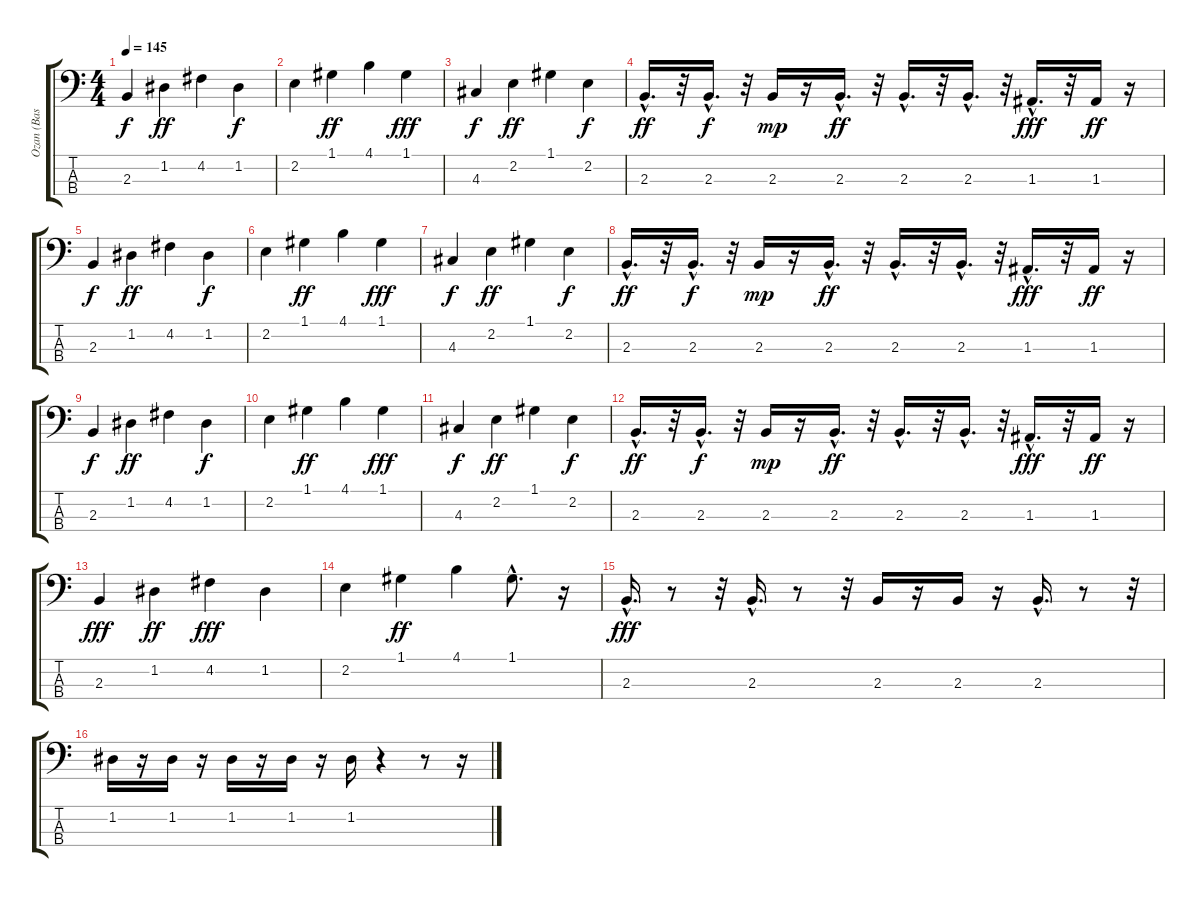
\track ("Ozan (Bas Gitar)" "Ozan (Bas ") {instrument electricbassfinger}
\staff {score tabs}
\tuning (G2 D2 A1 E1) {hide}
\ts (4 4)
\tempo 145
\clef f4
\ks c
2.3.4{dy f} 1.2.4{dy ff} 4.2.4 1.2.4{dy f} |
2.2.4 1.1.4{dy ff} 4.1.4 1.1.4{dy fff} |
4.3.4{dy f} 2.2.4{dy ff} 1.1.4 2.2.4{dy f} |
2.3{hac}.16{d dy ff} r.32 2.3{hac}.16{d dy f} r.32 2.3.16{dy mp} r.16 2.3{hac}.16{d dy ff} r.32 2.3{hac}.16{d} r.32 2.3{hac}.16{d} r.32 1.3{hac}.16{d dy fff} r.32 1.3.16{dy ff} r.16 |
2.3.4{dy f} 1.2.4{dy ff} 4.2.4 1.2.4{dy f} |
2.2.4 1.1.4{dy ff} 4.1.4 1.1.4{dy fff} |
4.3.4{dy f} 2.2.4{dy ff} 1.1.4 2.2.4{dy f} |
2.3{hac}.16{d dy ff} r.32 2.3{hac}.16{d dy f} r.32 2.3.16{dy mp} r.16 2.3{hac}.16{d dy ff} r.32 2.3{hac}.16{d} r.32 2.3{hac}.16{d} r.32 1.3{hac}.16{d dy fff} r.32 1.3.16{dy ff} r.16 |
2.3.4{dy f} 1.2.4{dy ff} 4.2.4 1.2.4{dy f} |
2.2.4 1.1.4{dy ff} 4.1.4 1.1.4{dy fff} |
4.3.4{dy f} 2.2.4{dy ff} 1.1.4 2.2.4{dy f} |
2.3{hac}.16{d dy ff} r.32 2.3{hac}.16{d dy f} r.32 2.3.16{dy mp} r.16 2.3{hac}.16{d dy ff} r.32 2.3{hac}.16{d} r.32 2.3{hac}.16{d} r.32 1.3{hac}.16{d dy fff} r.32 1.3.16{dy ff} r.16 |
2.3.4{dy fff} 1.2.4{dy ff} 4.2.4{dy fff} 1.2.4 |
2.2.4 1.1.4{dy ff} 4.1.4 1.1{hac}.8{d} r.16 |
2.3{hac}.16{d dy fff} r.8 r.32 2.3{hac}.16{d} r.8 r.32 2.3.16 r.16 2.3.16 r.16 2.3{hac}.16{d} r.8 r.32 |
1.2.16 r.16 1.2.16 r.16 1.2.16 r.16 1.2.16 r.16 1.2.16 r.4 r.8 r.16
